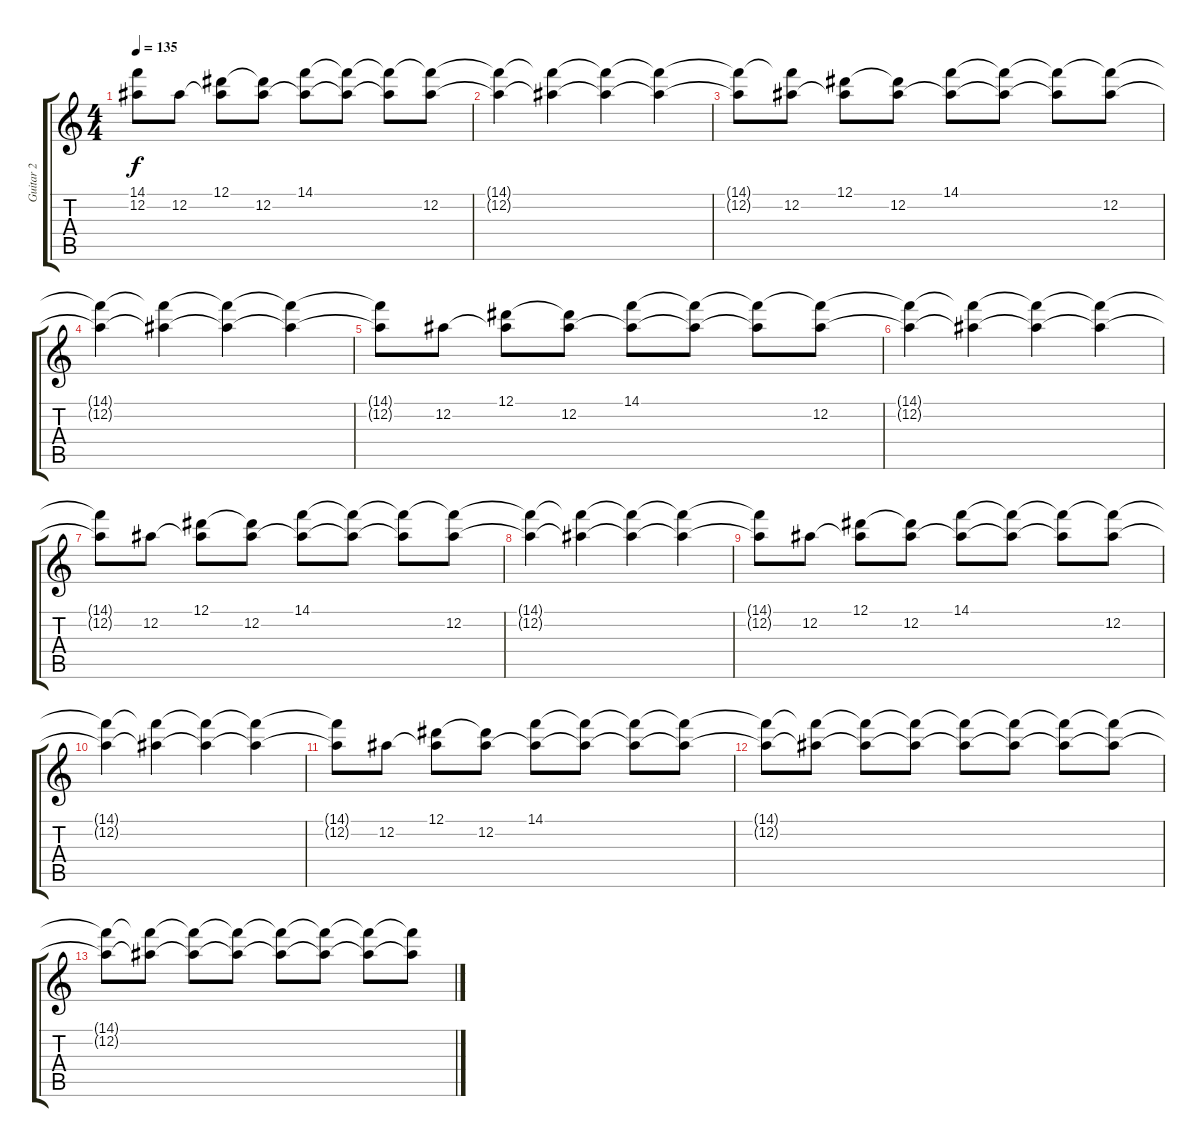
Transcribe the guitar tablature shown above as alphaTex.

\track ("Guitar 2" "Guitar 2") {instrument electricguitarclean}
\staff {score tabs}
\tuning (Eb4 Bb3 Gb3 Db3 Ab2 Eb2) {hide}
\ts (4 4)
\tempo 135
\clef g2
\ks c
(14.1{t} 12.2{t}).8{dy f} 12.2.8 (12.1 12.2{t}).8 (12.1{t} 12.2).8 (14.1 12.2{t}).8 (14.1{t} 12.2{t}).8 (14.1{t} 12.2{t}).8 (14.1{t} 12.2).8 |
(14.1{t} 12.2{t}).4 (14.1{t} 12.2{t}).4 (14.1{t} 12.2{t}).4 (14.1{t} 12.2{t}).4 |
(14.1{t} 12.2{t}).8 (14.1{t} 12.2).8 (12.1 12.2{t}).8 (12.1{t} 12.2).8 (14.1 12.2{t}).8 (14.1{t} 12.2{t}).8 (14.1{t} 12.2{t}).8 (14.1{t} 12.2).8 |
(14.1{t} 12.2{t}).4 (14.1{t} 12.2{t}).4 (14.1{t} 12.2{t}).4 (14.1{t} 12.2{t}).4 |
(14.1{t} 12.2{t}).8 12.2.8 (12.1 12.2{t}).8 (12.1{t} 12.2).8 (14.1 12.2{t}).8 (14.1{t} 12.2{t}).8 (14.1{t} 12.2{t}).8 (14.1{t} 12.2).8 |
(14.1{t} 12.2{t}).4 (14.1{t} 12.2{t}).4 (14.1{t} 12.2{t}).4 (14.1{t} 12.2{t}).4 |
(14.1{t} 12.2{t}).8 12.2.8 (12.1 12.2{t}).8 (12.1{t} 12.2).8 (14.1 12.2{t}).8 (14.1{t} 12.2{t}).8 (14.1{t} 12.2{t}).8 (14.1{t} 12.2).8 |
(14.1{t} 12.2{t}).4 (14.1{t} 12.2{t}).4 (14.1{t} 12.2{t}).4 (14.1{t} 12.2{t}).4 |
(14.1{t} 12.2{t}).8 12.2.8 (12.1 12.2{t}).8 (12.1{t} 12.2).8 (14.1 12.2{t}).8 (14.1{t} 12.2{t}).8 (14.1{t} 12.2{t}).8 (14.1{t} 12.2).8 |
(14.1{t} 12.2{t}).4 (14.1{t} 12.2{t}).4 (14.1{t} 12.2{t}).4 (14.1{t} 12.2{t}).4 |
(14.1{t} 12.2{t}).8 12.2.8 (12.1 12.2{t}).8 (12.1{t} 12.2).8 (14.1 12.2{t}).8 (14.1{t} 12.2{t}).8 (14.1{t} 12.2{t}).8 (14.1{t} 12.2{t}).8 |
(14.1{t} 12.2{t}).8 (14.1{t} 12.2{t}).8 (14.1{t} 12.2{t}).8 (14.1{t} 12.2{t}).8 (14.1{t} 12.2{t}).8 (14.1{t} 12.2{t}).8 (14.1{t} 12.2{t}).8 (14.1{t} 12.2{t}).8 |
(14.1{t} 12.2{t}).8 (14.1{t} 12.2{t}).8 (14.1{t} 12.2{t}).8 (14.1{t} 12.2{t}).8 (14.1{t} 12.2{t}).8 (14.1{t} 12.2{t}).8 (14.1{t} 12.2{t}).8 (14.1{t} 12.2{t}).8
